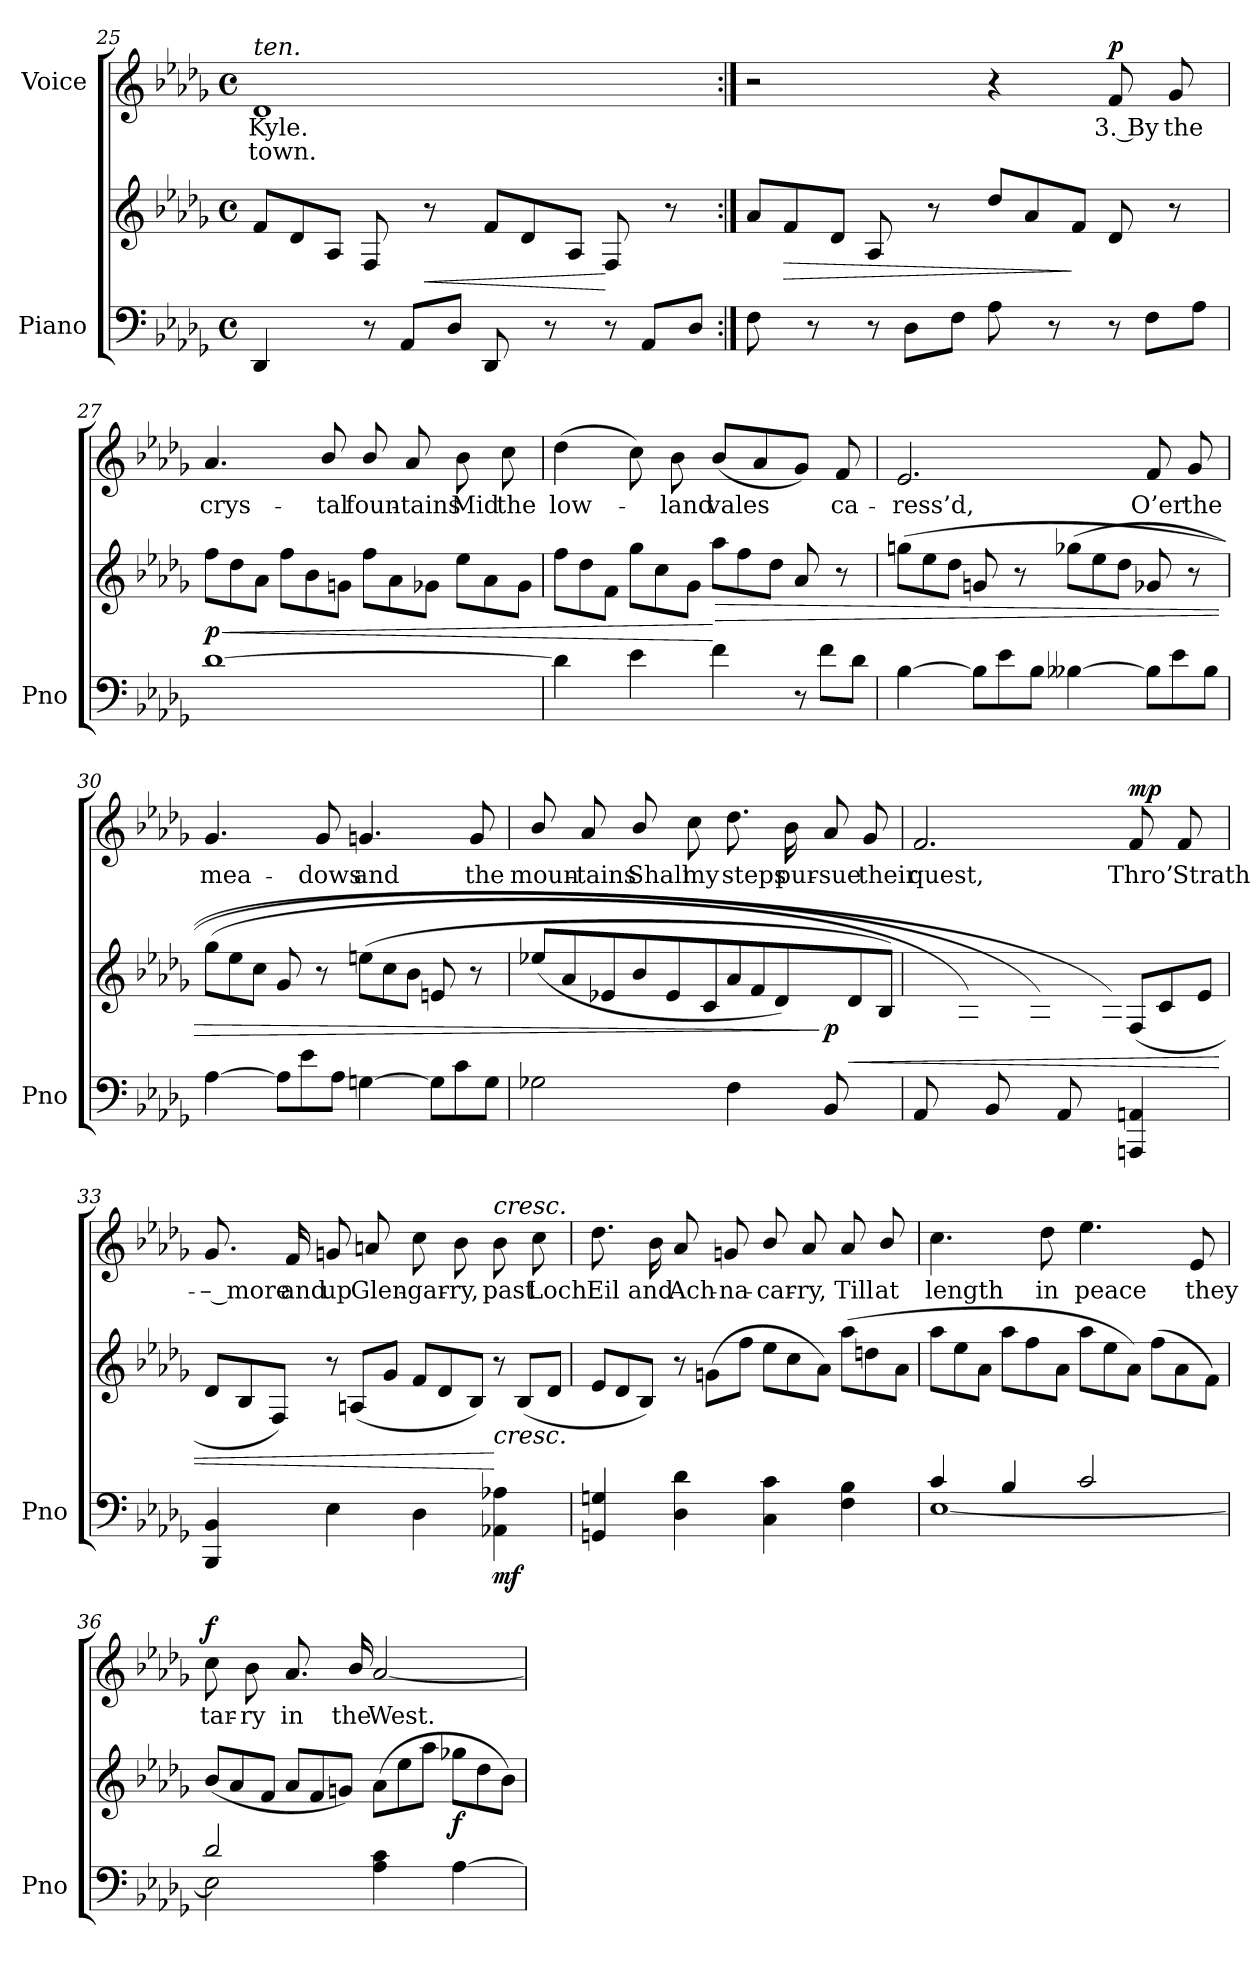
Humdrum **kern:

**kern	**kern	**dynam	**kern	**text	**text	**dynam
*part2	*part2	*part2	*part1	*part1	*part1	*part1
*staff3	*staff2	*staff2/3	*staff1	*staff1	*staff1	*staff1
*I"Piano	*	*	*I"Voice	*	*	*
*I'Pno	*	*	*	*	*	*
*clefF4	*clefG2	*	*clefG2	*	*	*
*k[b-e-a-d-g-]	*k[b-e-a-d-g-]	*	*k[b-e-a-d-g-]	*	*	*
*M4/4	*M4/4	*	*M4/4	*	*	*
*met(c)	*met(c)	*	*met(c)	*	*	*
*	*Xtuplet	*	*	*	*	*
=25	=25	=25	=25	=25	=25	=25
!	!	!	!LO:TX:a:i:t=ten.	!	!	!
!	!	!	!	!LO:LY:b	!LO:LY:b	!
4DD-/	(>12f/L	.	1d-	Kyle.	town.	.
.	12d-/	.	.	.	.	.
.	12A-/J	.	.	.	.	.
*Xtuplet	*	*	*	*	*	*
12r	8F/	.	.	.	.	.
12AA-/L	.	.	.	.	.	.
!	!	!LO:HP:b	!	!	!	!
.	8r	<	.	.	.	.
12D-/J)	.	.	.	.	.	.
8DD-/	(>12f/L	.	.	.	.	.
.	12d-/	.	.	.	.	.
8r	.	.	.	.	.	.
.	12A-/J	.	.	.	.	.
12r	8F/	[	.	.	.	.
12AA-/L	.	.	.	.	.	.
.	8r	.	.	.	.	.
12D-/J)	.	.	.	.	.	.
=26:|!	=26:|!	=26:|!	=26:|!	=26:|!	=26:|!	=26:|!
8F\	(>12a-/L	.	2r	.	.	.
!	!	!LO:HP:b	!	!	!	!
.	12f/	>	.	.	.	.
8r	.	.	.	.	.	.
.	12d-/J	.	.	.	.	.
12r	8A-/	.	.	.	.	.
12D-\L	.	.	.	.	.	.
.	8r	.	.	.	.	.
12F\J)	.	.	.	.	.	.
8A-\	(>12dd-/L	.	4r	.	.	.
.	12a-/	.	.	.	.	.
8r	.	.	.	.	.	.
.	12f/J	]	.	.	.	.
!	!	!	!	!LO:LY:b	!	!LO:DY:a
12r	8d-/	.	8f/	3. By	.	p
12F\L	.	.	.	.	.	.
!	!	!	!	!LO:LY:b	!	!
.	8r	.	8g-/	the	.	.
12A-\J)	.	.	.	.	.	.
!!LO:LB:g=z
=27	=27	=27	=27	=27	=27	=27
!	!	!LO:HP:b	!	!LO:LY:b	!	!
!	!	!LO:DY:n=1:b	!	!	!	!
[1d-	(>12ff\L	< p	4.a-/	crys-	.	.
.	12dd-\	.	.	.	.	.
.	12a-\J	.	.	.	.	.
.	12ff\L	.	.	.	.	.
.	12b-\	.	.	.	.	.
!	!	!	!	!LO:LY:b	!	!
.	.	.	8b-/	-tal	.	.
.	12gn\J	.	.	.	.	.
!	!	!	!	!LO:LY:b	!	!
.	12ff\L	.	8b-/	foun-	.	.
.	12a-\	.	.	.	.	.
!	!	!	!	!LO:LY:b	!	!
.	.	.	8a-/	-tains	.	.
.	12g-X\J	.	.	.	.	.
!	!	!	!	!LO:LY:b	!	!
.	12ee-\L	.	8b-\	Mid	.	.
.	12a-\	.	.	.	.	.
!	!	!	!	!LO:LY:b	!	!
.	.	.	8cc\	the	.	.
.	12g-\J	.	.	.	.	.
=28	=28	=28	=28	=28	=28	=28
!	!	!	!	!LO:LY:b	!	!
4d-\]	12ff\L	.	(>4dd-\	low-	.	.
.	12dd-\	.	.	.	.	.
.	12f\J	.	.	.	.	.
4e-\	12gg-\L	.	8cc\)	.	.	.
.	12cc\	.	.	.	.	.
!	!	!	!	!LO:LY:b	!	!
.	.	.	8b-\	-land	.	.
.	12g-\J	.	.	.	.	.
!	!	!LO:HP:n=1:b	!	!LO:LY:b	!	!
4f\	12aa-\L	[ >	(<8b-/L	vales	.	.
.	12ff\	.	.	.	.	.
.	.	.	8a-/	.	.	.
.	12dd-\J	.	.	.	.	.
12r	8a-/	.	8g-/J)	.	.	.
12f\L	.	.	.	.	.	.
!	!	!	!	!LO:LY:b	!	!
.	8r	.	8f/	ca-	.	.
12d-\J)	.	.	.	.	.	.
=29	=29	=29	=29	=29	=29	=29
!	!	!	!	!LO:LY:b	!	!
[4B-\	(>12ggn\L	.	2.e-/	-ress’d,	.	.
.	12ee-\	.	.	.	.	.
.	12dd-\J	.	.	.	.	.
12B-\L]	8gn/	.	.	.	.	.
12e-\	.	.	.	.	.	.
.	8r	.	.	.	.	.
12B-\J)	.	.	.	.	.	.
[4B--X\	(>12gg-X\L	.	.	.	.	.
.	12ee-\	.	.	.	.	.
.	12dd-\J	.	.	.	.	.
!	!	!	!	!LO:LY:b	!	!
12B--\L]	8g-X/	.	8f/	O’er	.	.
12e-\	.	.	.	.	.	.
!	!	!	!	!LO:LY:b	!	!
.	8r	.	8g-/	the	.	.
12B--\J)	.	.	.	.	.	.
!!LO:PB:g=z
=30	=30	=30	=30	=30	=30	=30
!	!	!	!	!LO:LY:b	!	!
[4A-\	(>12gg-\L	.	4.g-/	mea-	.	.
.	12ee-\	.	.	.	.	.
.	12cc\J	.	.	.	.	.
12A-\L]	8g-/	.	.	.	.	.
12e-\	.	.	.	.	.	.
!	!	!	!	!LO:LY:b	!	!
.	8r	.	8g-/	-dows	.	.
12A-\J)	.	.	.	.	.	.
!	!	!	!	!LO:LY:b	!	!
[4Gn\	(>12een\L	.	4.gn/	and	.	.
.	12cc\	.	.	.	.	.
.	12b-\J	.	.	.	.	.
12G\L]	8en/	.	.	.	.	.
12c\	.	.	.	.	.	.
!	!	!	!	!LO:LY:b	!	!
.	8r	.	8g/	the	.	.
12G\J)	.	.	.	.	.	.
=31	=31	=31	=31	=31	=31	=31
*^	*	*	*	*	*	*
!	!	!	!	!	!LO:LY:b	!	!
2.ryy	2G-X\	(<12ee-X/L	.	8b-/	moun-	.	.
.	.	12a-/	.	.	.	.	.
!	!	!	!	!	!LO:LY:b	!	!
.	.	.	.	8a-/	-tains	.	.
.	.	12e-X/J	.	.	.	.	.
!	!	!	!	!	!LO:LY:b	!	!
.	.	12b-/L	.	8b-/	Shall	.	.
.	.	12e-/	.	.	.	.	.
!	!	!	!	!	!LO:LY:b	!	!
.	.	.	.	8cc\	my	.	.
.	.	12c/J	.	.	.	.	.
!	!	!	!	!	!LO:LY:b	!	!
.	4F\	12a-/L	.	8.dd-\	steps	.	.
.	.	12f/	.	.	.	.	.
.	.	12d-/J)	.	.	.	.	.
!	!	!	!	!	!LO:LY:b	!	!
.	.	.	.	16b-\	pur-	.	.
!	!	!	!LO:DY:n=1:b	!	!LO:LY:b	!	!
(>12BB-/L	4ryy	12ryy	] p	8a-/	-sue	.	.
!	!	!	!LO:HP:b	!	!	!	!
6ryy	.	12d-\	<	.	.	.	.
!	!	!	!	!	!LO:LY:b	!	!
.	.	.	.	8g-/	their	.	.
.	.	12B-\J)	.	.	.	.	.
=32	=32	=32	=32	=32	=32	=32	=32
!	!	!	!	!	!LO:LY:b	!	!
(>12AA-/L	2.ryy	12ryy	.	2.f/	quest,	.	.
6ryy	.	12d-\	.	.	.	.	.
.	.	12A-\J)	.	.	.	.	.
(>12BB-/L	.	12ryy	.	.	.	.	.
6ryy	.	12d-\	.	.	.	.	.
.	.	12Gn\J)	.	.	.	.	.
(>12AA-/L	.	12ryy	.	.	.	.	.
12%5ryy	.	12d-\	.	.	.	.	.
.	.	12A-\J)	.	.	.	.	.
!	!	!	!	!	!LO:LY:b	!	!LO:DY:a
.	4AAAn/ 4AAn/	(<12F/L	.	8f/	Thro’	.	mp
.	.	12c/	.	.	.	.	.
!	!	!	!	!	!LO:LY:b	!	!
.	.	.	.	8f/	Strath-	.	.
.	.	12e-/J	.	.	.	.	.
*v	*v	*	*	*	*	*	*
!!LO:LB:g=z
=33	=33	=33	=33	=33	=33	=33
!	!	!	!	!LO:LY:b	!	!
4BBB-/ 4BB-/	12d-/L	.	8.g-/	-– more	.	.
.	12B-/	.	.	.	.	.
.	12F/J)	.	.	.	.	.
!	!	!	!	!LO:LY:b	!	!
.	.	.	16f/	and	.	.
!	!	!	!	!LO:LY:b	!	!
4E-\	12r	.	8gn/	up	.	.
.	(<12An/L	.	.	.	.	.
!	!	!	!	!LO:LY:b	!	!
.	.	.	8an/	Glen-	.	.
.	12g-/J	.	.	.	.	.
!	!	!	!	!LO:LY:b	!	!
4D-\	12f/L	.	8cc\	-gar-	.	.
.	12d-/	.	.	.	.	.
!	!	!	!	!LO:LY:b	!	!
.	.	.	8b-\	-ry,	.	.
.	12B-/J)	.	.	.	.	.
!	!	!	!LO:TX:a:i:t=cresc.	!	!	!
!	!LO:TX:b:i:t=cresc.	!	!	!	!	!
!	!	!LO:DY:n=1:b=2	!	!LO:LY:b	!	!
4AA-X\ 4A-X\	12r	[ mf	8b-\	past	.	.
.	(<12B-/L	.	.	.	.	.
!	!	!	!	!LO:LY:b	!	!
.	.	.	8cc\	Loch	.	.
.	12d-/J	.	.	.	.	.
=34	=34	=34	=34	=34	=34	=34
!	!	!	!	!LO:LY:b	!	!
4GGn/ 4Gn/	12e-/L	.	8.dd-\	Eil	.	.
.	12d-/	.	.	.	.	.
.	12B-/J)	.	.	.	.	.
!	!	!	!	!LO:LY:b	!	!
.	.	.	16b-\	and	.	.
!	!	!	!	!LO:LY:b	!	!
4D-\ 4d-\	12r	.	8a-/	Ach-	.	.
.	(>12gn\L	.	.	.	.	.
!	!	!	!	!LO:LY:b	!	!
.	.	.	8gn/	-na-	.	.
.	12ff\J	.	.	.	.	.
!	!	!	!	!LO:LY:b	!	!
4C\ 4c\	12ee-\L	.	8b-/	-car-	.	.
.	12cc\	.	.	.	.	.
!	!	!	!	!LO:LY:b	!	!
.	.	.	8a-/	-ry,	.	.
.	12a-\J)	.	.	.	.	.
!	!	!	!	!LO:LY:b	!	!
4F\ 4B-\	(>12aa-\L	.	8a-/	Till	.	.
.	12ddn\	.	.	.	.	.
!	!	!	!	!LO:LY:b	!	!
.	.	.	8b-/	at	.	.
.	12a-\J	.	.	.	.	.
!!LO:LB:g=z
=35	=35	=35	=35	=35	=35	=35
*^	*	*	*	*	*	*
!	!	!	!	!	!LO:LY:b	!	!
4c/	[1E-	12aa-\L	.	4.cc\	length	.	.
.	.	12ee-\	.	.	.	.	.
.	.	12a-\J	.	.	.	.	.
4B-/	.	12aa-\L	.	.	.	.	.
.	.	12ff\	.	.	.	.	.
!	!	!	!	!	!LO:LY:b	!	!
.	.	.	.	8dd-\	in	.	.
.	.	12a-\J	.	.	.	.	.
!	!	!	!	!	!LO:LY:b	!	!
2c/	.	12aa-\L	.	4.ee-\	peace	.	.
.	.	12ee-\	.	.	.	.	.
.	.	12a-\J)	.	.	.	.	.
.	.	(>12ff\L	.	.	.	.	.
.	.	12a-\	.	.	.	.	.
!	!	!	!	!	!LO:LY:b	!	!
.	.	.	.	8e-/	they	.	.
.	.	12f\J)	.	.	.	.	.
=36	=36	=36	=36	=36	=36	=36	=36
!	!	!	!	!	!LO:LY:b	!	!LO:DY:a
2d-/	2E-\]	(<12b-/L	.	8cc\	tar-	.	f
.	.	12a-/	.	.	.	.	.
!	!	!	!	!	!LO:LY:b	!	!
.	.	.	.	8b-\	-ry	.	.
.	.	12f/J	.	.	.	.	.
!	!	!	!	!	!LO:LY:b	!	!
.	.	12a-/L	.	8.a-/	in	.	.
.	.	12f/	.	.	.	.	.
.	.	12gn/J)	.	.	.	.	.
!	!	!	!	!	!LO:LY:b	!	!
.	.	.	.	16b-/	the	.	.
!	!	!	!	!	!LO:LY:b	!	!
4A-\ 4c\	2ryy	(>12a-\L	.	[2a-/	West.	.	.
.	.	12ee-\	.	.	.	.	.
.	.	12aa-\J	.	.	.	.	.
!	!	!	!LO:DY:b	!	!	!	!
[4A-\	.	12gg-X\L	f	.	.	.	.
.	.	12dd-\	.	.	.	.	.
.	.	12b-\J)	.	.	.	.	.
*v	*v	*	*	*	*	*	*
=	=	=	=	=	=	=
*-	*-	*-	*-	*-	*-	*-
